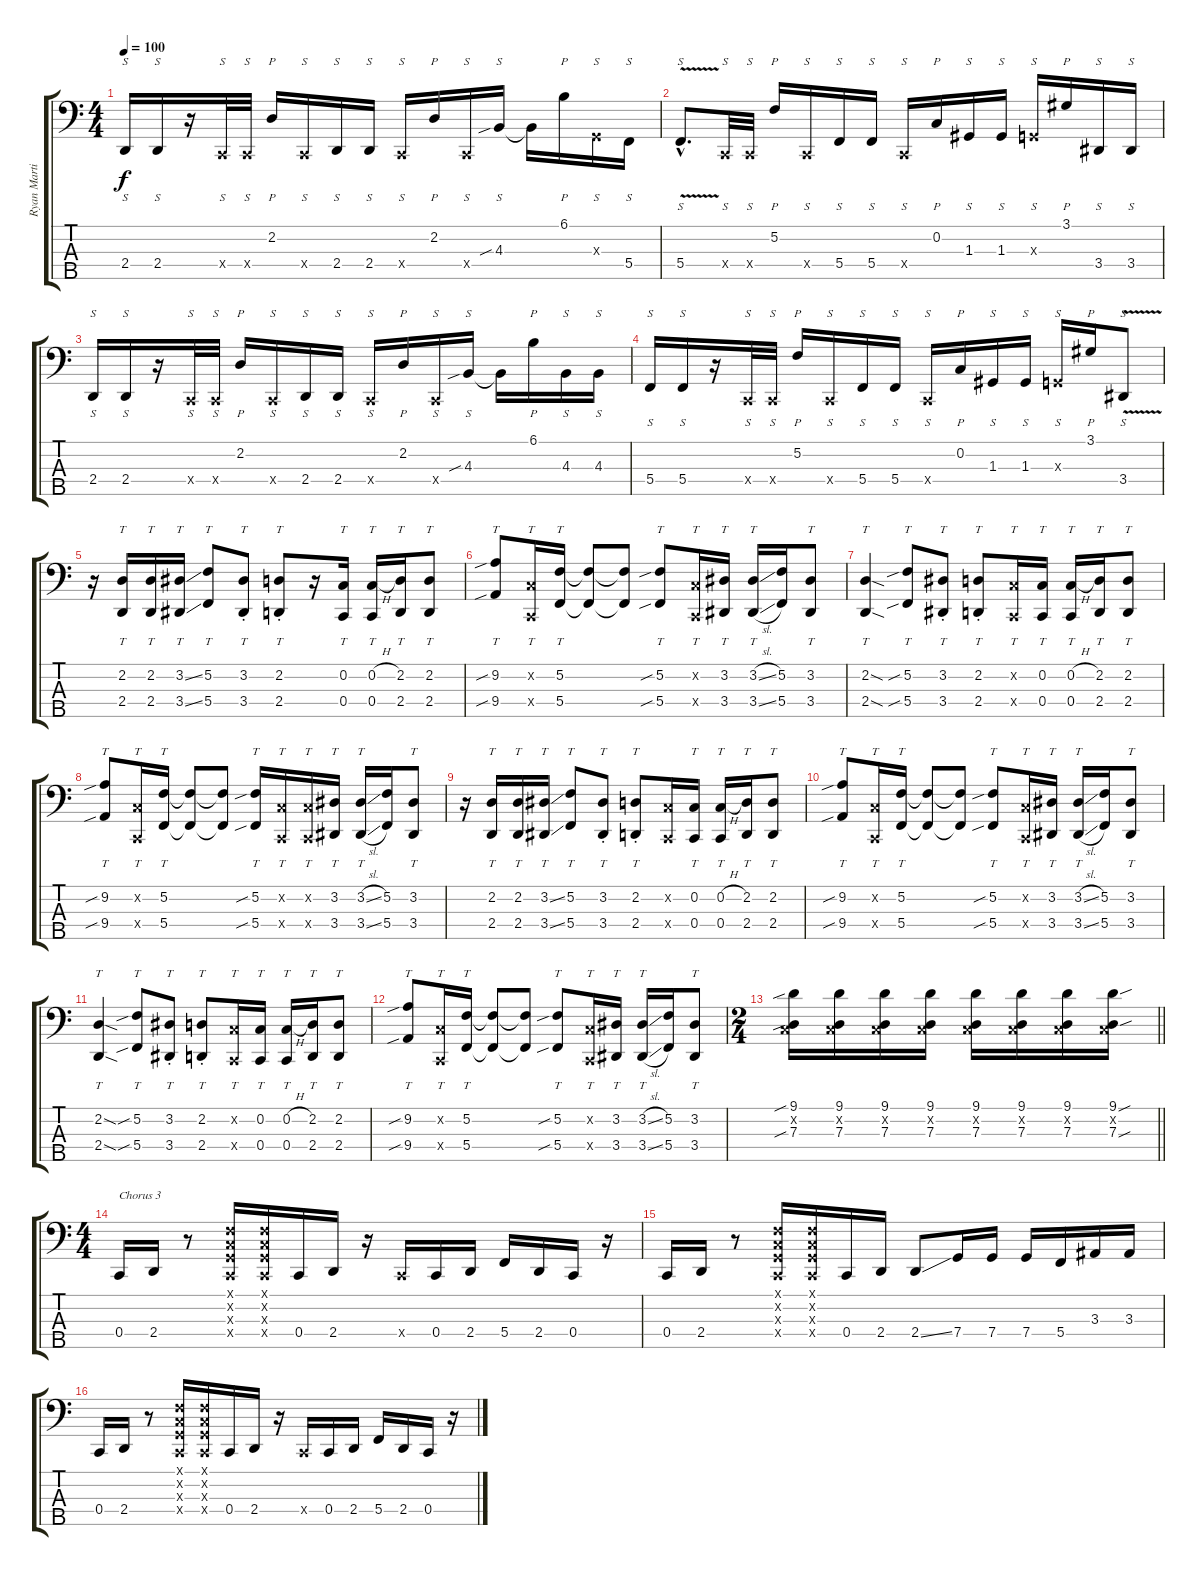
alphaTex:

\track ("Ryan Martinie" "Ryan Marti") {instrument electricbassfinger}
\staff {score tabs}
\tuning (F2 C2 G1 C1 G0) {hide}
\ts (4 4)
\tempo 100
\clef f4
\ks c
2.4.16{s dy f} 2.4.16{s} r.16 0.4{x}.32{s} 0.4{x}.32{s} 2.2.16{p} 0.4{x}.16{s} 2.4.16{s} 2.4.16{s} 0.4{x}.16{s} 2.2.16{p} 0.4{x}.16{s} 4.3{sib}.16{s} 4.3{t}.16 6.1.16{p} 0.3{x}.16{s} 5.4.16{s} |
5.4{v hac}.8{s d} 0.4{x}.32{s} 0.4{x}.32{s} 5.2.16{p} 0.4{x}.16{s} 5.4.16{s} 5.4.16{s} 0.4{x}.16{s} 0.2.16{p} 1.3.16{s} 1.3.16{s} 0.3{x}.16{s} 3.1.16{p} 3.4.16{s} 3.4.16{s} |
2.4.16{s} 2.4.16{s} r.16 0.4{x}.32{s} 0.4{x}.32{s} 2.2.16{p} 0.4{x}.16{s} 2.4.16{s} 2.4.16{s} 0.4{x}.16{s} 2.2.16{p} 0.4{x}.16{s} 4.3{sib}.16{s} 4.3{t}.16 6.1.16{p} 4.3.16{s} 4.3.16{s} |
5.4.16{s} 5.4.16{s} r.16 0.4{x}.32{s} 0.4{x}.32{s} 5.2.16{p} 0.4{x}.16{s} 5.4.16{s} 5.4.16{s} 0.4{x}.16{s} 0.2.16{p} 1.3.16{s} 1.3.16{s} 0.3{x}.16{s} 3.1.16{p} 3.4{v}.8{s} |
r.16 (2.2 2.4).16{tt} (2.2 2.4).16{tt} (3.2{ss} 3.4{ss}).16{tt} (5.2 5.4).8{tt} (3.2{st} 3.4{st}).8{tt} (2.2{st} 2.4{st}).8{tt} r.16 (0.2 0.4).16{tt} (0.2{h} 0.4).16{tt} (2.2 2.4).16{tt} (2.2 2.4).8{tt} |
(9.2{sib} 9.4{sib}).8{tt} (0.2{x} 0.4{x}).16{tt} (5.2 5.4).16{tt} (5.2{t} 5.4{t}).8 (5.2{t} 5.4{t}).8 (5.2{sib} 5.4{sib}).8{tt} (0.2{x} 0.4{x}).16{tt} (3.2 3.4).16{tt} (3.2{sl} 3.4{sl}).16{tt} (5.2 5.4).16 (3.2 3.4).8{tt} |
(2.2{sod} 2.4{sod}).4{tt} (5.2{sib} 5.4{sib}).8{tt} (3.2{st} 3.4{st}).8{tt} (2.2{st} 2.4{st}).8{tt} (0.2{x} 0.4{x}).16{tt} (0.2 0.4).16{tt} (0.2{h} 0.4).16{tt} (2.2 2.4).16{tt} (2.2 2.4).8{tt} |
(9.2{sib} 9.4{sib}).8{tt} (0.2{x} 0.4{x}).16{tt} (5.2 5.4).16{tt} (5.2{t} 5.4{t}).8 (5.2{t} 5.4{t}).8 (5.2{sib} 5.4{sib}).16{tt} (0.2{x} 0.4{x}).16{tt} (0.2{x} 0.4{x}).16{tt} (3.2 3.4).16{tt} (3.2{sl} 3.4{sl}).16{tt} (5.2 5.4).16 (3.2 3.4).8{tt} |
r.16 (2.2 2.4).16{tt} (2.2 2.4).16{tt} (3.2{ss} 3.4{ss}).16{tt} (5.2 5.4).8{tt} (3.2{st} 3.4{st}).8{tt} (2.2{st} 2.4{st}).8{tt} (0.2{x} 0.4{x}).16 (0.2 0.4).16{tt} (0.2{h} 0.4).16{tt} (2.2 2.4).16{tt} (2.2 2.4).8{tt} |
(9.2{sib} 9.4{sib}).8{tt} (0.2{x} 0.4{x}).16{tt} (5.2 5.4).16{tt} (5.2{t} 5.4{t}).8 (5.2{t} 5.4{t}).8 (5.2{sib} 5.4{sib}).8{tt} (0.2{x} 0.4{x}).16{tt} (3.2 3.4).16{tt} (3.2{sl} 3.4{sl}).16{tt} (5.2 5.4).16 (3.2 3.4).8{tt} |
(2.2{sod} 2.4{sod}).4{tt} (5.2{sib} 5.4{sib}).8{tt} (3.2{st} 3.4{st}).8{tt} (2.2{st} 2.4{st}).8{tt} (0.2{x} 0.4{x}).16{tt} (0.2 0.4).16{tt} (0.2{h} 0.4).16{tt} (2.2 2.4).16{tt} (2.2 2.4).8{tt} |
(9.2{sib} 9.4{sib}).8{tt} (0.2{x} 0.4{x}).16{tt} (5.2 5.4).16{tt} (5.2{t} 5.4{t}).8 (5.2{t} 5.4{t}).8 (5.2{sib} 5.4{sib}).8{tt} (0.2{x} 0.4{x}).16{tt} (3.2 3.4).16{tt} (3.2{sl} 3.4{sl}).16{tt} (5.2 5.4).16 (3.2 3.4).8{tt} |
\ts (2 4)
\barLineRight lightlight
(9.1{sib} 0.2{x} 7.3{sib}).16 (9.1 0.2{x} 7.3).16 (9.1 0.2{x} 7.3).16 (9.1 0.2{x} 7.3).16 (9.1 0.2{x} 7.3).16 (9.1 0.2{x} 7.3).16 (9.1 0.2{x} 7.3).16 (9.1{sou} 0.2{x} 7.3{sou}).16 |
\ts (4 4)
0.4.16{txt "Chorus 3" instrument electricbassfinger} 2.4.16 r.8 (0.1{x} 0.2{x} 0.3{x} 0.4{x}).16 (0.1{x} 0.2{x} 0.3{x} 0.4{x}).16 0.4.16 2.4.16 r.16 0.4{x}.16 0.4.16 2.4.16 5.4.16 2.4.16 0.4.16 r.16 |
0.4.16 2.4.16 r.8 (0.1{x} 0.2{x} 0.3{x} 0.4{x}).16 (0.1{x} 0.2{x} 0.3{x} 0.4{x}).16 0.4.16 2.4.16 2.4{ss}.8 7.4.16 7.4.16 7.4.16 5.4.16 3.3.16 3.3.16 |
0.4.16 2.4.16 r.8 (0.1{x} 0.2{x} 0.3{x} 0.4{x}).16 (0.1{x} 0.2{x} 0.3{x} 0.4{x}).16 0.4.16 2.4.16 r.16 0.4{x}.16 0.4.16 2.4.16 5.4.16 2.4.16 0.4.16 r.16
